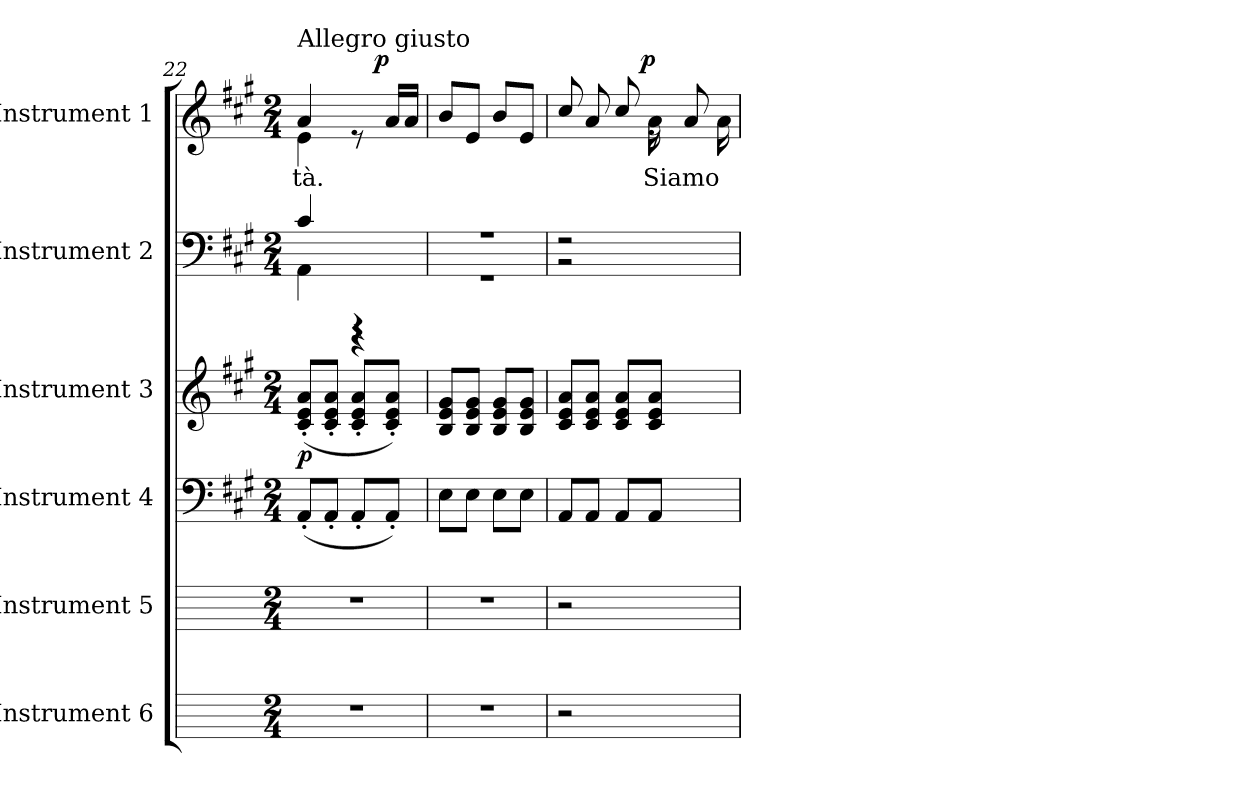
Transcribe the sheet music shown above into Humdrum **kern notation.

**kern	**kern	**kern	**kern	**dynam	**kern	**kern	**text	**dynam
*part6	*part5	*part4	*part3	*part3	*part2	*part1	*part1	*part1
*staff6	*staff5	*staff4	*staff3	*staff3	*staff2	*staff1	*staff1	*staff1
*I"Instrument 6	*I"Instrument 5	*I"Instrument 4	*I"Instrument 3	*	*I"Instrument 2	*I"Instrument 1	*	*
!!LO:PB:g=z
*	*	*clefF4	*clefG2	*	*clefF4	*clefG2	*	*
*k[]	*k[]	*k[f#c#g#]	*k[f#c#g#]	*	*k[f#c#g#]	*k[f#c#g#]	*	*
*C:	*C:	*A:	*A:	*	*A:	*A:	*	*
*M2/4	*M2/4	*M2/4	*M2/4	*	*M2/4	*M2/4	*	*
=22	=22	=22	=22	=22	=22	=22	=22	=22
*	*	*	*	*	*^	*^	*	*
!	!	!	!	!	!	!	!LO:TX:a:t=Allegro giusto	!	!	!
!	!	!	!	!LO:DY:b	!	!	!	!	!LO:LY:b:cj	!
*	*	*	*	*	*	*	*	*^	*	*
2r	2r	(<8AA'</L	(<8a/'< 8e/'< 8c#/'<L	p	4c#/	4AA\	4a/	4e\	4ryy	-tà.	.
.	.	8AA'</J	8a/'< 8e/'< 8c#/'<J	.	.	.	.	.	.	.	.
.	.	8AA'</L	8a/'< 8e/'< 8c#/'<L	.	4rDDD	4rAAAA	8rd	4ryy	16.ryy	.	.
!	!	!	!	!	!	!	!	!	!	!	!LO:DY:b
.	.	.	.	.	.	.	.	.	8ryy	.	p
!	!	!	!	!	!	!	!	!	!	!LO:LY:b:cj	!
.	.	8AA'</J)	8a/'< 8e/'< 8c#/'<J)	.	.	.	16a/LL	.	.	.	.
!	!	!	!	!	!	!	!	!	!	!LO:LY:b:cj	!
.	.	.	.	.	.	.	16a/JJ	.	.	.	.
.	.	.	.	.	.	.	.	.	32ryy	.	.
=23	=23	=23	=23	=23	=23	=23	=23	=23	=23	=23	=23
!	!	!	!	!	!	!	!	!	!	!LO:LY:b:cj	!
*	*	*	*	*	*	*	*v	*v	*v	*	*
2r	2r	8E\L	8g#/ 8e/ 8B/L	.	2r	2r	8b/L	.	.
!	!	!	!	!	!	!	!	!LO:LY:b:cj	!
.	.	8E\J	8g#/ 8e/ 8B/J	.	.	.	8e/J	.	.
!	!	!	!	!	!	!	!	!LO:LY:b:cj	!
.	.	8E\L	8g#/ 8e/ 8B/L	.	.	.	8b/L	.	.
!	!	!	!	!	!	!	!	!LO:LY:b:cj	!
.	.	8E\J	8g#/ 8e/ 8B/J	.	.	.	8e/J	.	.
=24	=24	=24	=24	=24	=24	=24	=24	=24	=24
!	!	!	!	!	!	!	!	!LO:LY:b:cj	!
*	*	*	*	*	*	*	*^	*	*
*	*	*	*	*	*	*	*	*^	*	*
2r	2r	8AA/L	8a/ 8e/ 8c#/L	.	2r	2r	8cc#/	4.ryy	4ryy	.	.
!	!	!	!	!	!	!	!	!	!	!LO:LY:b:cj	!
.	.	8AA/J	8a/ 8e/ 8c#/J	.	.	.	8a/	.	.	.	.
.	.	8AA/L	8a/ 8e/ 8c#/L	.	.	.	8cc#/	.	16..ryy	.	.
!	!	!	!	!	!	!	!	!	!	!	!LO:DY:b
.	.	.	.	.	.	.	.	.	4ryy	.	p
!	!	!	!	!	!	!	!	!	!	!LO:LY:b:cj	!
.	.	8AA/J	8e/ 8c#/ 8a/J	.	.	.	8rd	16a\	.	Siamo	.
.	.	.	.	.	.	.	.	4ryy	.	.	.
8.ryy	8.ryy	8.ryy	8.ryy	.	8.ryy	8.ryy	8a/	.	.	.	.
.	.	.	.	.	.	.	.	.	16ryy	.	.
!	!	!	!	!	!	!	!	!	!	!LO:LY:b:cj	!
.	.	.	.	.	.	.	16a\	.	.	.	.
.	.	.	.	.	.	.	.	.	64ryy	.	.
*	*	*	*	*	*v	*v	*	*	*	*	*
*	*	*	*	*	*	*v	*v	*v	*	*
=	=	=	=	=	=	=	=	=
*-	*-	*-	*-	*-	*-	*-	*-	*-
